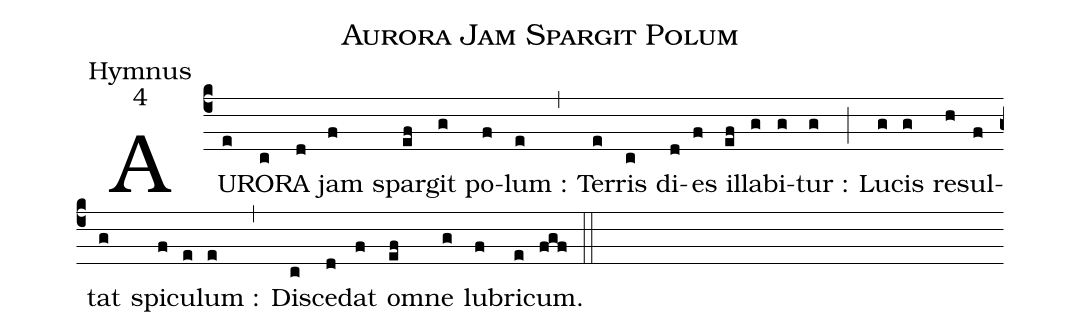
name:Aurora Jam Spargit Polum;
office-part:Hymnus;
mode:4;
%%
(c4)AU(e)RO(c)RA(d) jam(f) spar(ef)git(g) po(f)lum :(e) (,)
Ter(e)ris(c) di(d)es(f) il(ef)la(g)bi(g)tur :(g) (;)
Lu(g)cis(g) re(h)sul(f)tat(g) spi(f)cu(e)lum :(e) (,)
Di(c)sce(d)dat(f) om(ef)ne(g) lu(f)bri(e)cum.(fgf) (::)
